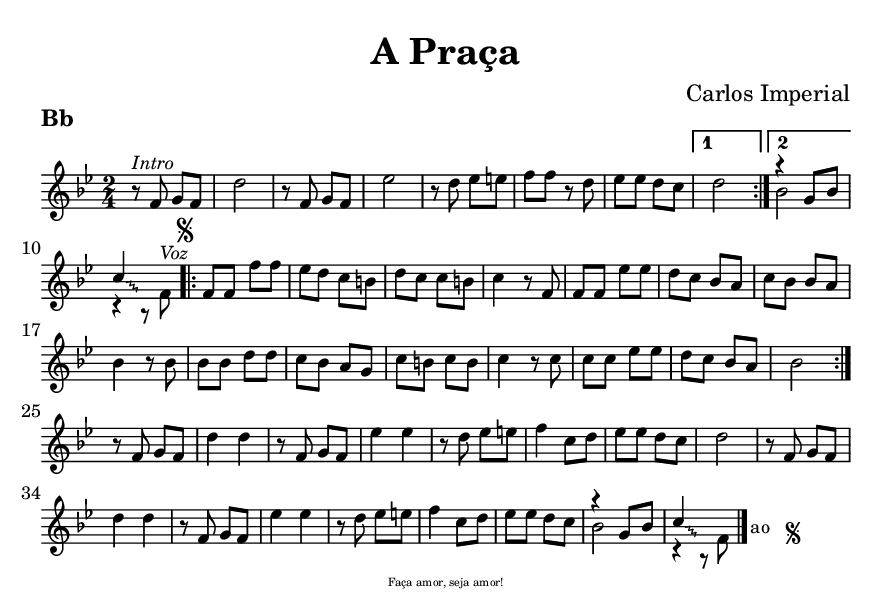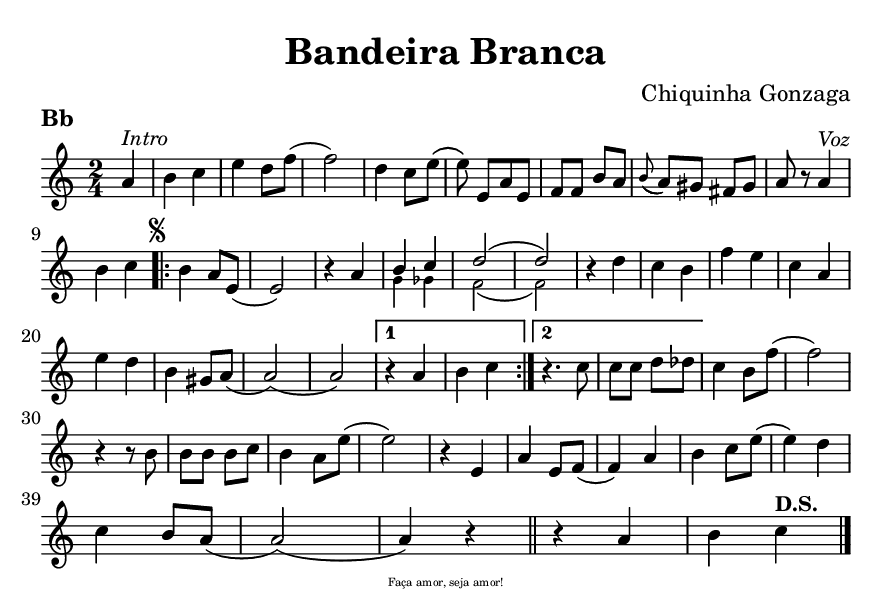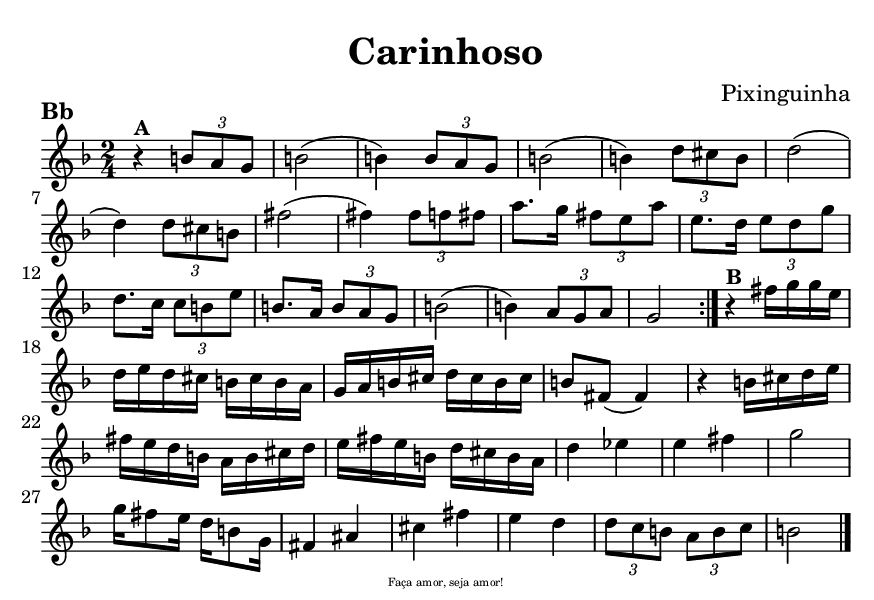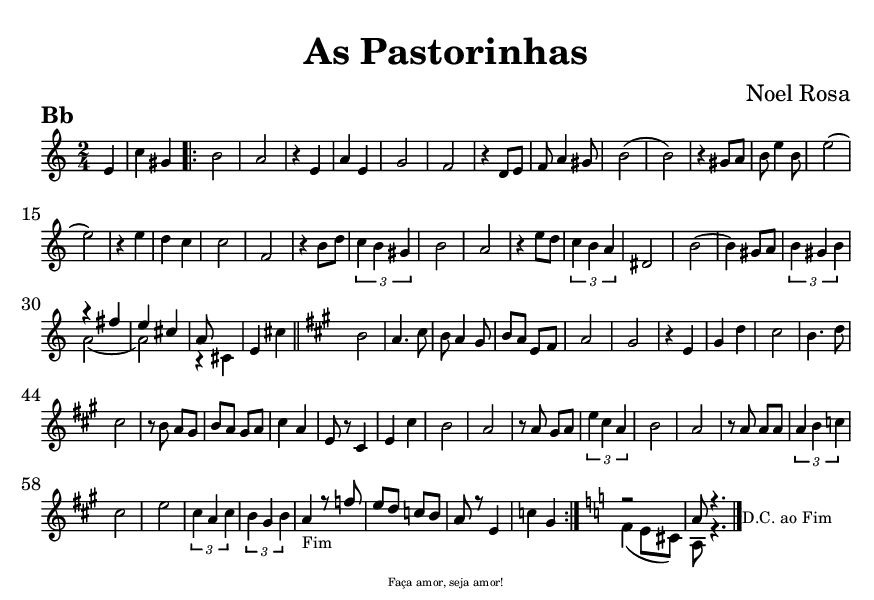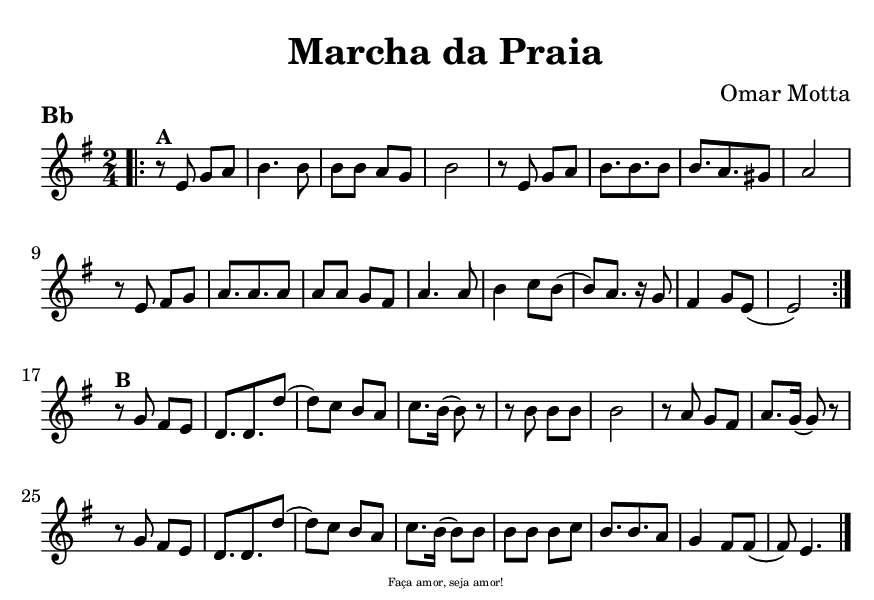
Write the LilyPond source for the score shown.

%\version "2.18.2"
\version "2.19.23"

\paper{
#(set-paper-size "a6landscape") %Define tamanho do papel
%annotate-spacing = ##t %Anota os espaços na partitura
head-separation = .8\cm %Separação do título
top-margin = .8\cm %Margem superior
right-margin = .4\cm %Margem direita
page-count = 1 %Limita cada partitura a 1 página (facilita na hora de dimensionar a clave)
print-page-number = ##f %Não imprime número da página, isso fica por conta do LaTeX
indent = #0 %Remove indentação antes da clave, ganha um pouco de espaço e alinha as linhas
}

\header{
piece = \markup { \bold \magnify #1 { "Bb" } } %Aparece à esquerda de todas as partituras
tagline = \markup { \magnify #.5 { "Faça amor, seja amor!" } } %Rodapé de todas as partituras
}

%Definem a transposição
transpDe = c
transpPara = c

%{
%Para acrescentar uma nova partitura no songbook crie um novo ambiente \book seguindo este padrão
\book{ %Cria um novo arquivo
	\bookOutputName "bandeiraBranca" %nome do arquivo
	\score{ %Cria nova clave
		\new Staff \with { \magnifyStaff #.9 }{	%Dimensiona a clave para caber na página, tem que ser feito pra cada um das partituras
			\transpose \transpDe \transpPara { \version "2.19.23"

\relative c'' {
  \clef treble
  \key c \major
  \time 2/4

  \partial 4 a4^\markup { \italic Intro }
  b c
  e d8 [ f ]
  ( f2 )
  d4 c8 [ e ]
  \( e \) e, [ a e ]
  f f b a
  \appoggiatura b ( a ) gis fis gis
  a r8 a4^\markup { \italic Voz }
  b c
  \mark \markup { \fontsize #-4 \musicglyph #"scripts.segno" }
\set Score.repeatCommands = #'(start-repeat)
	  b4 a8 e ( e2 )
	  r4 a4
	  <<
	  { b4 c d2 ( d ) }
	  \\
	  { \teeny g,4 ges f2 ( f ) }
	  >>
	  r4 d'
	  c b
	  f' e
	  c a
	  e' d
	  b gis8 a
	  ( a2 )
	  ( a ) |
\set Score.repeatCommands = #'((volta "1"))
		  r4 a
		  b c
\set Score.repeatCommands = #'((volta #f))
		\bar ":|."
\set Score.repeatCommands = #'((volta "2"))
		  r4. c8
		  c c d des
\set Score.repeatCommands = #'((volta #f))
		  c4 b8 f'
		  ( f2 )
		  r4 r8 b,8
		  b b b c
		  b4 a8 e'
		  ( e2 )
		  r4 e,
		  a4 e8 f
		  ( f4 ) a
		  b c8 e
		  ( e4 ) d \break
		  c4 b8 a
		  ( a2 )
		  ( a4 ) r4 \bar "||"
		  r4 a
		  b c^\markup { \bold "D.S." }
      \bar "|."
}
 } %Inclui o arquivo com as notas e define a transposição
		}
	}
	\header{ %Cabeçalho da partitura, contém nome e autor
		title = "Bandeira Branca"
		composer = "Chiquinha Gonzaga"
	}
}
%}

\book{ %Cria um novo arquivo
	\bookOutputName "aPraca" %nome do arquivo
	\score{ %Cria nova clave
		\new Staff \with { \magnifyStaff #.8 }{	%Dimensiona a clave para caber na página, tem que ser feito pra cada um das partituras
			\transpose \transpDe \transpPara { %\version "2.18.2"
\version "2.19.23"

\relative c'' {
  \clef treble
  \key bes \major
  \time 2/4

r8^\markup { \italic "Intro" } f, g f
d'2
r8 f,8 g f
ees'2
r8 d8 ees e
f f r8 d
ees ees d c
\set Score.repeatCommands = #'((volta "1"))
d2
\set Score.repeatCommands = #'((volta #f))
\bar ":|."
\set Score.repeatCommands = #'((volta "2"))
<<
\override Glissando #'style = #'zigzag
{ r4 g,8 bes \cadenzaOn c4 \glissando \hideNotes f,4 \unHideNotes \cadenzaOff}
\\
{ bes2 \set Score.repeatCommands = #'((volta #f)) r4 r8 f8^\markup { \italic "Voz" } }
>>
\bar ".|:"
\mark \markup { \fontsize #-4 \musicglyph #"scripts.segno" }
f f f' f
ees d c b
d c c b
c4 r8 f,
f f ees' ees
d c bes a
c bes bes a
bes4 r8 bes8
bes bes d d
c bes a g
c b c b
c4 r8 c8
c c ees ees
d c bes a
bes2
\bar ":|."
r8 f g f
d'4 d
r8 f, g f
ees'4 ees
r8 d ees e
f4 c8 d
ees ees d c
d2
r8 f, g f
d'4 d
r8 f, g f
ees'4 ees
r8 d ees e
f4 c8 d
ees ees d c
<<
\override Glissando #'style = #'zigzag
{ \tiny r4 g8 bes \cadenzaOn c4 \glissando \hideNotes f,4 \unHideNotes \cadenzaOff }
\\
{ bes2 r4 r8 f }
>>
\bar "|."
\cadenzaOn
    \stopStaff

  \repeat unfold 1 {
          s1
          \bar ""
        }

      % text line-aligned
      % ==================
      % Move text to the desired position
      \once \override TextScript.extra-offset = #'( -3 . -2)
      \once \override TextScript.word-space = #1.5
      %| <>^\markup \general-align #Y #2 { \center-column { \line { "ao" \fontsize #-5 \musicglyph #"scripts.segno" } } }
  <>^\markup { \center-column { } \line { "ao" \fontsize #-1 \musicglyph #"scripts.segno" } }
  \repeat unfold 2 {
            s1
            \bar ""
          }
      % Resume bar count and show staff lines again
 \cadenzaOff
}
 } %Inclui o arquivo com as notas e define a transposição
		}
	}
	\header{ %Cabeçalho da partitura, contém nome e autor
		title = "A Praça"
		composer = "Carlos Imperial"
	}
}

%Para acrescentar uma nova partitura no songbook crie um novo ambiente \book seguindo este padrão
\book{ %Cria um novo arquivo
	\bookOutputName "bandeiraBranca" %nome do arquivo
	\score{ %Cria nova clave
		\new Staff \with { \magnifyStaff #.9 }{	%Dimensiona a clave para caber na página, tem que ser feito pra cada um das partituras
			\transpose \transpDe \transpPara { \version "2.19.23"

\relative c'' {
  \clef treble
  \key c \major
  \time 2/4

  \partial 4 a4^\markup { \italic Intro }
  b c
  e d8 [ f ]
  ( f2 )
  d4 c8 [ e ]
  \( e \) e, [ a e ]
  f f b a
  \appoggiatura b ( a ) gis fis gis
  a r8 a4^\markup { \italic Voz }
  b c
  \mark \markup { \fontsize #-4 \musicglyph #"scripts.segno" }
\set Score.repeatCommands = #'(start-repeat)
	  b4 a8 e ( e2 )
	  r4 a4
	  <<
	  { b4 c d2 ( d ) }
	  \\
	  { \teeny g,4 ges f2 ( f ) }
	  >>
	  r4 d'
	  c b
	  f' e
	  c a
	  e' d
	  b gis8 a
	  ( a2 )
	  ( a ) |
\set Score.repeatCommands = #'((volta "1"))
		  r4 a
		  b c
\set Score.repeatCommands = #'((volta #f))
		\bar ":|."
\set Score.repeatCommands = #'((volta "2"))
		  r4. c8
		  c c d des
\set Score.repeatCommands = #'((volta #f))
		  c4 b8 f'
		  ( f2 )
		  r4 r8 b,8
		  b b b c
		  b4 a8 e'
		  ( e2 )
		  r4 e,
		  a4 e8 f
		  ( f4 ) a
		  b c8 e
		  ( e4 ) d \break
		  c4 b8 a
		  ( a2 )
		  ( a4 ) r4 \bar "||"
		  r4 a
		  b c^\markup { \bold "D.S." }
      \bar "|."
}
 } %Inclui o arquivo com as notas e define a transposição
		}
	}
	\header{ %Cabeçalho da partitura, contém nome e autor
		title = "Bandeira Branca"
		composer = "Chiquinha Gonzaga"
	}
}

\book{
	\bookOutputName "pastorinhas"
	\score{
		\new Staff \with { \magnifyStaff #.7 }{
			\transpose \transpDe \transpPara { %\version "2.18.2"
\version "2.19.23"

\relative c'' {
  \clef treble
  \key c \major
  \time 2/4

  \partial 4 e,4
  c' gis \bar ".|:" 
  b2
  a
  r4 e
  a e
  g2
  f
  r4 d8 e
  f a4 gis8
  b2
  ( b )
  r4 gis8 a
  b8 e4 b8
  e2
  ( e )
  r4 e
  d c
  c2
  f,
  r4 b8 d
  \tuplet 3/2 { c4 b gis }
  b2
  a
  r4 e'8 d
  \tuplet 3/2 { c4 b a }
  dis,2
  b'2
  ( b4 ) gis8 a
  \tuplet 3/2 { b4 gis b }
  <<
  {  \tiny r4 fis' e cis a8 }
  \\
  { a2 ( a ) r4 cis,}
  >>
  e cis' \bar "||"
  \key a \major
  b2
  a4. cis8
  b a4 gis8
  b a e fis
  a2
  gis
  r4 e
  gis d'
  cis2
  b4. d8
  cis2
  r8 b a gis
  b a gis a
  cis4 a
  e8 r8 cis4
  e cis'
  b2 a
  r8 a gis a
  \tuplet 3/2 { e'4 cis a }
  b2
  a
  r8 a a a
  \tuplet 3/2 { a4 b c }
  cis2
  e
  \tuplet 3/2 { cis4 a cis }
  \tuplet 3/2 { b gis b }
  a_\markup{Fim} 
  <<
  {\tiny r8 f' e d c b a r8 } 
  \\
  {}
  >>
  e4
  c' gis \bar ":|."
  \key c \major
  <<
  { r2 a8 r4.}
  \\
  { \tiny f4 ( e8 cis ) a8 r4. }
  >>
  \bar "|."
  \cadenzaOn
      \stopStaff

	  \repeat unfold 1 {
	          s1
	          \bar ""
	        }

        % text line-aligned
        % ==================
        % Move text to the desired position
        \once \override TextScript.extra-offset = #'( -1.8 . -1)
        \once \override TextScript.word-space = #1.2
        %| <>^\markup \general-align #Y #2 { \center-column { \line { "ao" \fontsize #-5 \musicglyph #"scripts.segno" } } }
		<>^\markup { \center-column { } \line { "D.C. ao Fim" } }
		\repeat unfold 2 {
		          s1
		          \bar ""
		        }
        % Resume bar count and show staff lines again
   \cadenzaOff
}
 }
		}
	}
	\header{
		title = "As Pastorinhas"
		composer = "Noel Rosa"
	}
}

\book{
	\bookOutputName "praia"
	\score{
		\new Staff \with { \magnifyStaff #.9 }{
			\transpose \transpDe \transpPara { \version "2.18.2"

\relative c'' {
  \clef treble
  \key g \major
  \time 2/4

\bar ".|:"
r8^\markup { \bold  "A" } e, g a
b4. b8
b b a g
b2
r8 e, g a
b8. b8. b8
b8. a8. gis8
a2
r8 e fis g
a8. a8. a8
a a g fis
a4. a8
b4 c8 b
( b ) a8. r16 g8
fis4 g8 e
( e2 )
\bar ":|."
r8^\markup { \bold  "B" } g fis e
d8. d8. d'8
( d ) c b a
c8. b16 ( b8 ) r8
r8 b b b
b2
r8 a g fis
a8. g16 ( g8 ) r8
r8 g fis e
d8. d8. d'8
( d ) c b a
c8. b16 ( b8 ) b
b b b c
b8. b8. a8
g4 fis8 fis
( fis ) e4.
\bar "|."
}
 }
		}
	}
	\header{
		title = "Marcha da Praia"
		composer = "Omar Motta"
	}
}

\book{
	\bookOutputName "carinhoso"
	\score{
		\new Staff \with { \magnifyStaff #.9 }{
			\transpose \transpDe \transpPara { %\version "2.18.2"
\version "2.19.23"

\relative c'' {
  \clef treble
  \key f \major
  \time 2/4

r4^\markup { \bold "A" } \tuplet 3/2 { b8 a g }
b2
( b4 ) \tuplet 3/2 { b8 a g }
b2
( b4 ) \tuplet 3/2 { d8 cis b }
d2
( d4 ) \tuplet 3/2 { d8 cis b }
fis'2
( fis4 ) \tuplet 3/2 { fis8 f fis }
a8. g16 \tuplet 3/2 { fis8 e a }
e8. d16 \tuplet 3/2 { e8 d g }
d8. c16 \tuplet 3/2 { c8 b e }
b8. a16 \tuplet 3/2 { b8 a g }
b2
( b4 ) \tuplet 3/2 { a8 g a }
g2
\bar ":|."
r4^\markup { \bold "B" } fis'16 g g e
d e d cis b cis b a
g a b cis d cis b cis
b8 fis ( fis4 )
r4 b16 cis d e 
fis e d b a b cis d
e fis e b d cis b a
d4 ees
e fis
g2
g16 fis8 e16 d b8 g16
fis4 ais
cis fis
e d
\tuplet 3/2 { d8 c b } \tuplet 3/2 { a b c }
b2
\bar "|."
}
 }
		}
	}
	\header{
		title = "Carinhoso"
		composer = "Pixinguinha"
	}
}
